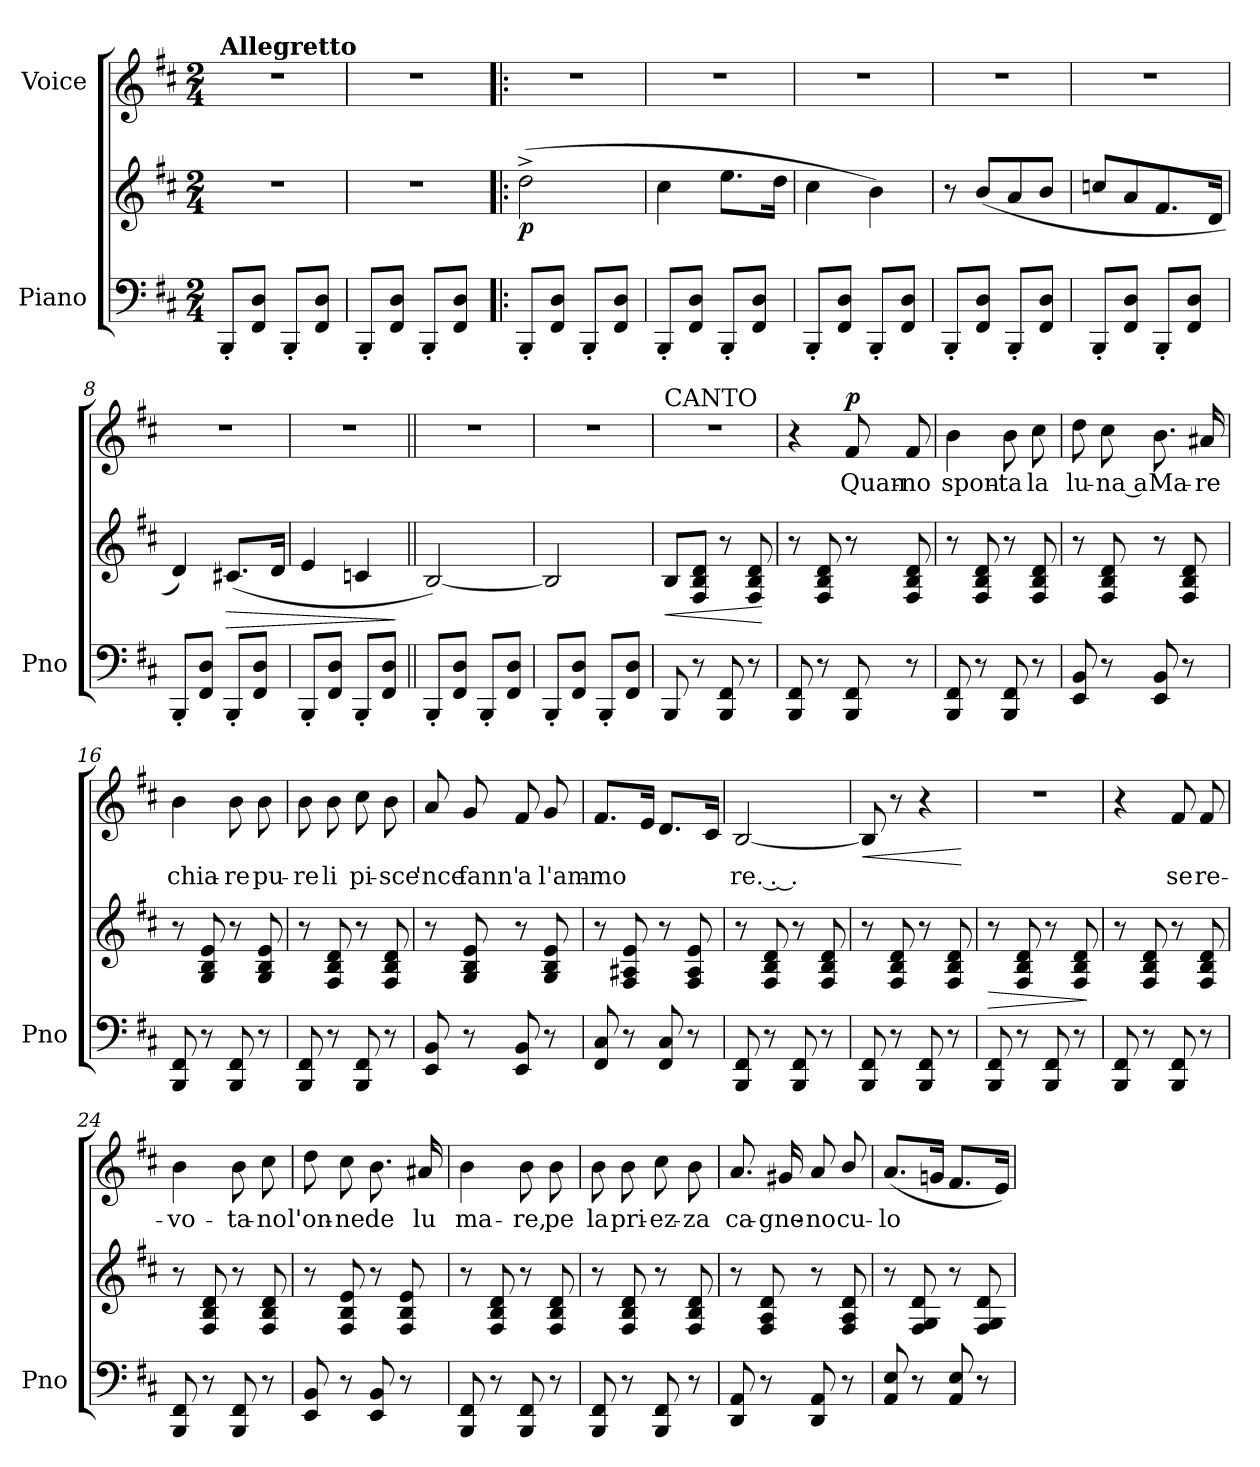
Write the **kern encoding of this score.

**kern	**kern	**dynam	**kern	**text	**dynam
*part2	*part2	*part2	*part1	*part1	*part1
*staff3	*staff2	*staff2/3	*staff1	*staff1	*staff1
*I"Piano	*	*	*I"Voice	*	*
*I'Pno	*	*	*	*	*
*clefF4	*clefG2	*	*clefG2	*	*
*k[f#c#]	*k[f#c#]	*	*k[f#c#]	*	*
*M2/4	*M2/4	*	*M2/4	*	*
=1	=1	=1	=1	=1	=1
!	!	!	!LO:TX:a:B:t=Allegretto	!	!
8BBB'/L	2r	.	2r	.	.
8FF#/ 8D/J	.	.	.	.	.
!	!	!LO:DY:a=2	!	!	!
!	!	!LO:DY:n=1:a=2	!	!	!
8BBB'/L	.	other-dynamics pp	.	.	.
8FF#/ 8D/J	.	.	.	.	.
=2	=2	=2	=2	=2	=2
8BBB'/L	2r	.	2r	.	.
8FF#/ 8D/J	.	.	.	.	.
8BBB'/L	.	.	.	.	.
8FF#/ 8D/J	.	.	.	.	.
=3!|:	=3!|:	=3!|:	=3!|:	=3!|:	=3!|:
!	!	!LO:DY:b	!	!	!
8BBB'/L	(>2dd^\	p	2r	.	.
8FF#/ 8D/J	.	.	.	.	.
8BBB'/L	.	.	.	.	.
8FF#/ 8D/J	.	.	.	.	.
=4	=4	=4	=4	=4	=4
8BBB'/L	4cc#\	.	2r	.	.
8FF#/ 8D/J	.	.	.	.	.
8BBB'/L	8.ee\L	.	.	.	.
8FF#/ 8D/J	.	.	.	.	.
.	16dd\Jk	.	.	.	.
=5	=5	=5	=5	=5	=5
8BBB'/L	4cc#\	.	2r	.	.
8FF#/ 8D/J	.	.	.	.	.
8BBB'/L	4b\)	.	.	.	.
8FF#/ 8D/J	.	.	.	.	.
!!LO:LB:g=z
=6	=6	=6	=6	=6	=6
8BBB'/L	8r	.	2r	.	.
8FF#/ 8D/J	(>8b/L	.	.	.	.
8BBB'/L	8a/	.	.	.	.
8FF#/ 8D/J	8b/J	.	.	.	.
=7	=7	=7	=7	=7	=7
8BBB'/L	8ccn/L	.	2r	.	.
8FF#/ 8D/J	8a/	.	.	.	.
8BBB'/L	8.f#/	.	.	.	.
8FF#/ 8D/J	.	.	.	.	.
.	16d/Jk	.	.	.	.
=8	=8	=8	=8	=8	=8
8BBB'/L	4d/)	.	2r	.	.
8FF#/ 8D/J	.	.	.	.	.
!	!	!LO:HP:b	!	!	!
8BBB'/L	(>8.c#X/L	>	.	.	.
8FF#/ 8D/J	.	.	.	.	.
.	16d/Jk	.	.	.	.
=9	=9	=9	=9	=9	=9
8BBB'/L	4e/	.	2r	.	.
8FF#/ 8D/J	.	.	.	.	.
8BBB'/L	4cn/	.	.	.	.
8FF#/ 8D/J	.	.	.	.	.
.	.	]	.	.	.
=10||	=10||	=10||	=10||	=10||	=10||
8BBB'/L	[2B/)	.	2r	.	.
8FF#/ 8D/J	.	.	.	.	.
8BBB'/L	.	.	.	.	.
8FF#/ 8D/J	.	.	.	.	.
=11	=11	=11	=11	=11	=11
8BBB'/L	2B/]	.	2r	.	.
8FF#/ 8D/J	.	.	.	.	.
8BBB'/L	.	.	.	.	.
8FF#/ 8D/J	.	.	.	.	.
!!LO:LB:g=z
=12	=12	=12	=12	=12	=12
!	!	!	!LO:TX:a:t=CANTO	!	!
!	!	!LO:HP:b	!	!	!
8BBB/	8B/L	<	2r	.	.
8r	8F#/ 8B/ 8d/J	.	.	.	.
8BBB/ 8FF#/	8r	.	.	.	.
8r	8F#/ 8B/ 8d/	.	.	.	.
.	.	[	.	.	.
=13	=13	=13	=13	=13	=13
8BBB/ 8FF#/	8r	.	4r	.	.
8r	8F#/ 8B/ 8d/	.	.	.	.
!	!	!	!	!LO:LY:b	!LO:DY:a
8BBB/ 8FF#/	8r	.	8f#/	Quan-	p
!	!	!	!	!LO:LY:b	!
8r	8F#/ 8B/ 8d/	.	8f#/	no	.
=14	=14	=14	=14	=14	=14
!	!	!	!	!LO:LY:b	!
8BBB/ 8FF#/	8r	.	4b\	spon-	.
8r	8F#/ 8B/ 8d/	.	.	.	.
!	!	!	!	!LO:LY:b	!
8BBB/ 8FF#/	8r	.	8b\	ta	.
!	!	!	!	!LO:LY:b	!
8r	8F#/ 8B/ 8d/	.	8cc#\	la	.
=15	=15	=15	=15	=15	=15
!	!	!	!	!LO:LY:b	!
8EE/ 8BB/	8r	.	8dd\	lu-	.
!	!	!	!	!LO:LY:b	!
8r	8F#/ 8B/ 8d/	.	8cc#\	na a	.
!	!	!	!	!LO:LY:b	!
8EE/ 8BB/	8r	.	8.b\	Ma-	.
8r	8F#/ 8B/ 8d/	.	.	.	.
!	!	!	!	!LO:LY:b	!
.	.	.	16a#X/	re	.
=16	=16	=16	=16	=16	=16
!	!	!	!	!LO:LY:b	!
8BBB/ 8FF#/	8r	.	4b\	chia-	.
8r	8G/ 8B/ 8e/	.	.	.	.
!	!	!	!	!LO:LY:b	!
8BBB/ 8FF#/	8r	.	8b\	re	.
!	!	!	!	!LO:LY:b	!
8r	8G/ 8B/ 8e/	.	8b\	pu-	.
!!LO:LB:g=z
=17	=17	=17	=17	=17	=17
!	!	!	!	!LO:LY:b	!
8BBB/ 8FF#/	8r	.	8b\	re	.
!	!	!	!	!LO:LY:b	!
8r	8F#/ 8B/ 8d/	.	8b\	li	.
!	!	!	!	!LO:LY:b	!
8BBB/ 8FF#/	8r	.	8cc#\	pi-	.
!	!	!	!	!LO:LY:b	!
8r	8F#/ 8B/ 8d/	.	8b\	sce	.
=18	=18	=18	=18	=18	=18
!	!	!	!	!LO:LY:b	!
8EE/ 8BB/	8r	.	8a/	'nce	.
!	!	!	!	!LO:LY:b	!
8r	8G/ 8B/ 8e/	.	8g/	fann'	.
!	!	!	!	!LO:LY:b	!
8EE/ 8BB/	8r	.	8f#/	a	.
!	!	!	!	!LO:LY:b	!
8r	8G/ 8B/ 8e/	.	8g/	l'am-	.
=19	=19	=19	=19	=19	=19
!	!	!	!	!LO:LY:b	!
8FF#/ 8C#/	8r	.	8.f#/L	mo	.
8r	8F#/ 8A#X/ 8e/	.	.	.	.
.	.	.	16e/Jk	.	.
8FF#/ 8C#/	8r	.	8.d/L	.	.
8r	8F#/ 8A#/ 8e/	.	.	.	.
.	.	.	16c#/Jk	.	.
=20	=20	=20	=20	=20	=20
!	!	!	!	!LO:LY:b	!
8BBB/ 8FF#/	8r	.	[2B/	re. . .	.
8r	8F#/ 8B/ 8d/	.	.	.	.
8BBB/ 8FF#/	8r	.	.	.	.
8r	8F#/ 8B/ 8d/	.	.	.	.
=21	=21	=21	=21	=21	=21
!	!	!	!	!	!LO:HP:b
8BBB/ 8FF#/	8r	.	8B/]	.	<
8r	8F#/ 8B/ 8d/	.	8r	.	.
8BBB/ 8FF#/	8r	.	4r	.	.
8r	8F#/ 8B/ 8d/	.	.	.	.
.	.	.	.	.	[
!!LO:PB:g=z
=22	=22	=22	=22	=22	=22
!	!	!LO:HP:b	!	!	!
8BBB/ 8FF#/	8r	>	2r	.	.
8r	8F#/ 8B/ 8d/	.	.	.	.
8BBB/ 8FF#/	8r	.	.	.	.
8r	8F#/ 8B/ 8d/	.	.	.	.
.	.	]	.	.	.
=23	=23	=23	=23	=23	=23
8BBB/ 8FF#/	8r	.	4r	.	.
8r	8F#/ 8B/ 8d/	.	.	.	.
!	!	!	!	!LO:LY:b	!
8BBB/ 8FF#/	8r	.	8f#/	se	.
!	!	!	!	!LO:LY:b	!
8r	8F#/ 8B/ 8d/	.	8f#/	re-	.
=24	=24	=24	=24	=24	=24
!	!	!	!	!LO:LY:b	!
8BBB/ 8FF#/	8r	.	4b\	vo-	.
8r	8F#/ 8B/ 8d/	.	.	.	.
!	!	!	!	!LO:LY:b	!
8BBB/ 8FF#/	8r	.	8b\	ta-	.
!	!	!	!	!LO:LY:b	!
8r	8F#/ 8B/ 8d/	.	8cc#\	no	.
=25	=25	=25	=25	=25	=25
!	!	!	!	!LO:LY:b	!
8EE/ 8BB/	8r	.	8dd\	l'on-	.
!	!	!	!	!LO:LY:b	!
8r	8F#/ 8B/ 8e/	.	8cc#\	ne	.
!	!	!	!	!LO:LY:b	!
8EE/ 8BB/	8r	.	8.b\	de	.
8r	8F#/ 8B/ 8e/	.	.	.	.
!	!	!	!	!LO:LY:b	!
.	.	.	16a#X/	lu	.
=26	=26	=26	=26	=26	=26
!	!	!	!	!LO:LY:b	!
8BBB/ 8FF#/	8r	.	4b\	ma-	.
8r	8F#/ 8B/ 8d/	.	.	.	.
!	!	!	!	!LO:LY:b	!
8BBB/ 8FF#/	8r	.	8b\	re,	.
!	!	!	!	!LO:LY:b	!
8r	8F#/ 8B/ 8d/	.	8b\	pe	.
=27	=27	=27	=27	=27	=27
!	!	!	!	!LO:LY:b	!
8BBB/ 8FF#/	8r	.	8b\	la	.
!	!	!	!	!LO:LY:b	!
8r	8F#/ 8B/ 8d/	.	8b\	pri-	.
!	!	!	!	!LO:LY:b	!
8BBB/ 8FF#/	8r	.	8cc#\	ez-	.
!	!	!	!	!LO:LY:b	!
8r	8F#/ 8B/ 8d/	.	8b\	za	.
!!LO:LB:g=z
=28	=28	=28	=28	=28	=28
!	!	!	!	!LO:LY:b	!
8DD/ 8AA/	8r	.	8.a/	ca-	.
8r	8F#/ 8A/ 8d/	.	.	.	.
!	!	!	!	!LO:LY:b	!
.	.	.	16g#X/	gne-	.
!	!	!	!	!LO:LY:b	!
8DD/ 8AA/	8r	.	8a/	no	.
!	!	!	!	!LO:LY:b	!
8r	8F#/ 8A/ 8d/	.	8b/	cu-	.
=29	=29	=29	=29	=29	=29
!	!	!	!	!LO:LY:b	!
8AA/ 8E/	8r	.	(<8.a/L	lo	.
8r	8F#/ 8G/ 8d/	.	.	.	.
.	.	.	16gn/Jk	.	.
8AA/ 8E/	8r	.	8.f#/L	.	.
8r	8F#/ 8G/ 8d/	.	.	.	.
.	.	.	16e/Jk)	.	.
=	=	=	=	=	=
*-	*-	*-	*-	*-	*-
